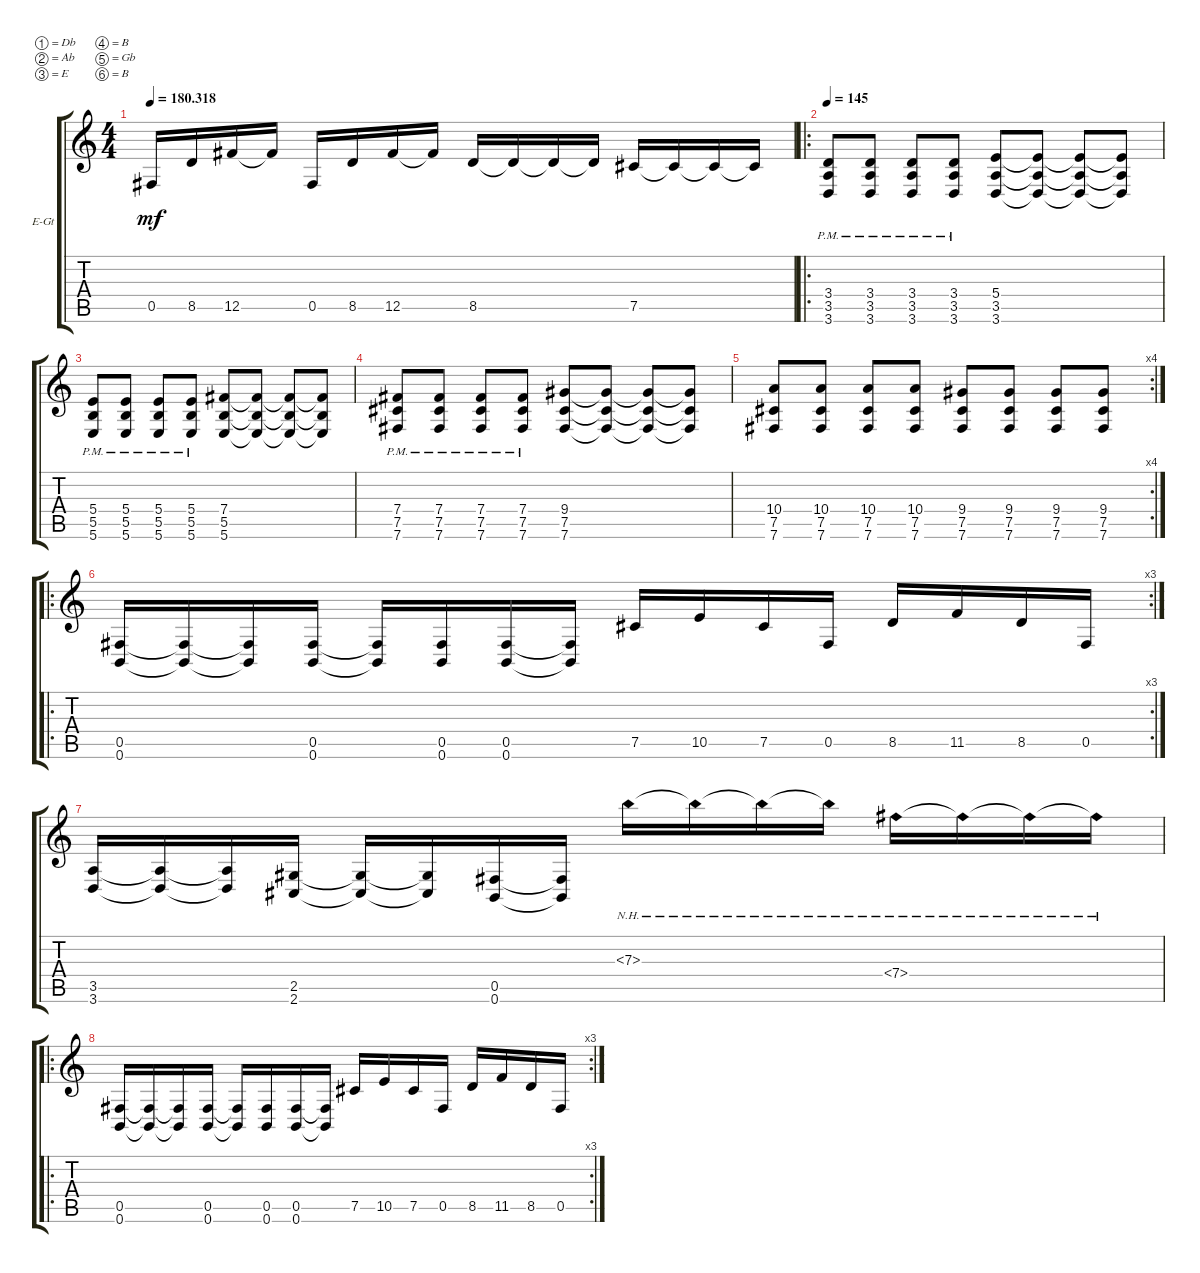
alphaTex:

\bracketExtendMode groupsimilarinstruments
\firstSystemTrackNameOrientation horizontal
\otherSystemsTrackNameOrientation horizontal
\track ("Lead" "E-Gt") {instrument distortionguitar}
\staff {score tabs}
\tuning (Db4 Ab3 E3 B2 Gb2 B1)
\ts (4 4)
\tempo
180.318
\accidentals auto
\clef g2
\ottava regular
\simile none
\ks c
0.5.16{dy mf} 8.5.16 12.5.16 12.5{t}.16 0.5.16 8.5.16 12.5.16 12.5{t}.16 8.5.16 8.5{t}.16 8.5{t}.16 8.5{t}.16 7.5.16 7.5{t}.16 7.5{t}.16 7.5{t}.16 |
\ro
\tempo 145
(3.6{pm} 3.5{pm} 3.4{pm}).8 (3.6{pm} 3.5{pm} 3.4{pm}).8 (3.6{pm} 3.5{pm} 3.4{pm}).8 (3.6{pm} 3.5{pm} 3.4{pm}).8 (3.6 3.5 5.4).8 (5.4{t} 3.5{t} 3.6{t}).8 (5.4{t} 3.5{t} 3.6{t}).8 (5.4{t} 3.5{t} 3.6{t}).8 |
(5.6{pm} 5.5{pm} 5.4{pm}).8 (5.4{pm} 5.5{pm} 5.6{pm}).8 (5.4{pm} 5.5{pm} 5.6{pm}).8 (5.4{pm} 5.5{pm} 5.6{pm}).8 (7.4 5.5 5.6).8 (7.4{t} 5.5{t} 5.6{t}).8 (7.4{t} 5.5{t} 5.6{t}).8 (7.4{t} 5.5{t} 5.6{t}).8 |
(7.6{pm} 7.5{pm} 7.4{pm}).8 (7.5{pm} 7.6{pm} 7.4{pm}).8 (7.5{pm} 7.6{pm} 7.4{pm}).8 (7.5{pm} 7.6{pm} 7.4{pm}).8 (9.4 7.5 7.6).8 (7.6{t} 7.5{t} 9.4{t}).8 (9.4{t} 7.5{t} 7.6{t}).8 (7.6{t} 7.5{t} 9.4{t}).8 |
\rc 4
(7.6 7.5 10.4).8 (7.5 7.6 10.4).8 (7.5 7.6 10.4).8 (7.5 7.6 10.4).8 (7.6 7.5 9.4).8 (7.5 7.6 9.4).8 (7.5 7.6 9.4).8 (7.5 7.6 9.4).8 |
\ro
\rc 3
(0.6 0.5).16 (0.6{t} 0.5{t}).16 (0.6{t} 0.5{t}).16 (0.6 0.5).16 (0.6{t} 0.5{t}).16 (0.6 0.5).16 (0.6 0.5).16 (0.6{t} 0.5{t}).16 7.5.16 10.5.16 7.5.16 0.5.16 8.5.16 11.5.16 8.5.16 0.5.16 |
(3.6 3.5).16 (3.6{t} 3.5{t}).16 (3.6{t} 3.5{t}).16 (2.6 2.5).16 (2.6{t} 2.5{t}).16 (2.6{t} 2.5{t}).16 (0.6 0.5).16 (0.6{t} 0.5{t}).16 7.3{nh}.16 7.3{nh t}.16 7.3{nh t}.16 7.3{nh t}.16 7.4{nh}.16 7.4{nh t}.16 7.4{nh t}.16 7.4{nh t}.16 |
\ro
\rc 3
(0.6 0.5).16 (0.6{t} 0.5{t}).16 (0.6{t} 0.5{t}).16 (0.6 0.5).16 (0.6{t} 0.5{t}).16 (0.6 0.5).16 (0.6 0.5).16 (0.6{t} 0.5{t}).16 7.5.16 10.5.16 7.5.16 0.5.16 8.5.16 11.5.16 8.5.16 0.5.16
